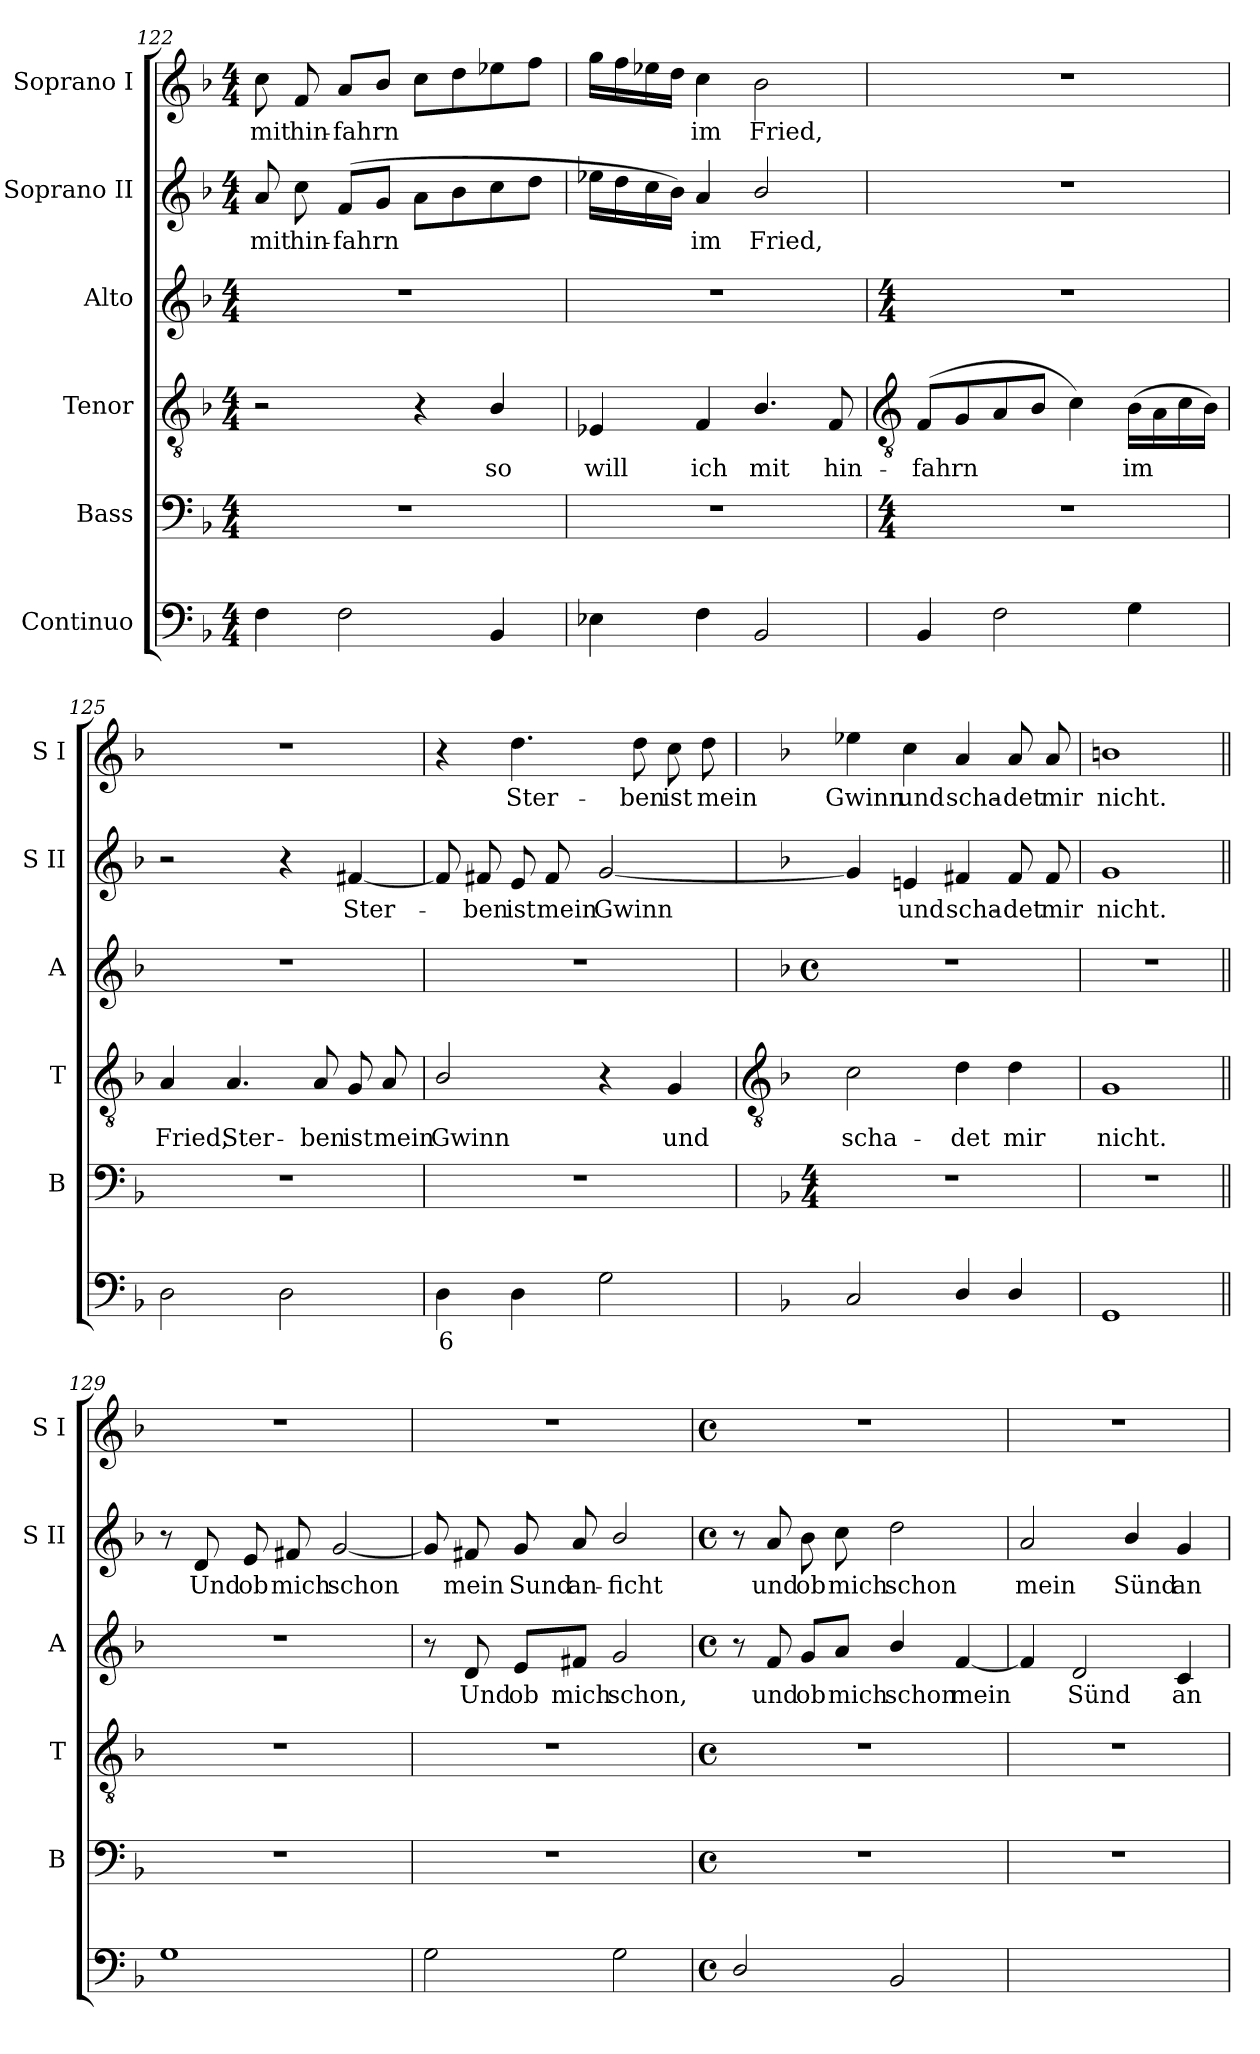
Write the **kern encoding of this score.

**kern	**text	**kern	**kern	**text	**kern	**text	**kern	**text	**kern	**text
*part6	*part6	*part5	*part4	*part4	*part3	*part3	*part2	*part2	*part1	*part1
*staff6	*staff6	*staff5	*staff4	*staff4	*staff3	*staff3	*staff2	*staff2	*staff1	*staff1
*I"Continuo	*	*I"Bass	*I"Tenor	*	*I"Alto	*	*I"Soprano II	*	*I"Soprano I	*
*	*	*I'B	*I'T	*	*I'A	*	*I'S II	*	*I'S I	*
*clefF4	*	*clefF4	*clefGv2	*	*clefG2	*	*clefG2	*	*clefG2	*
*k[b-]	*	*k[b-]	*k[b-]	*	*k[b-]	*	*k[b-]	*	*k[b-]	*
*F:	*	*F:	*F:	*	*F:	*	*F:	*	*F:	*
*M4/4	*	*M4/4	*M4/4	*	*M4/4	*	*M4/4	*	*M4/4	*
=122	=122	=122	=122	=122	=122	=122	=122	=122	=122	=122
!	!	!	!	!	!	!	!	!LO:LY:b	!	!LO:LY:b
4F	.	1r	2r	.	1r	.	8a	mit	8cc	mit
!	!	!	!	!	!	!	!	!LO:LY:b	!	!LO:LY:b
.	.	.	.	.	.	.	8cc	hin-	8f	hin-
!	!	!	!	!	!	!	!	!LO:LY:b	!	!LO:LY:b
2F	.	.	.	.	.	.	(>8fL	-fahrn	8aL	-fahrn
.	.	.	.	.	.	.	8gJ	.	8b-J	.
.	.	.	4r	.	.	.	8aL	.	8ccL	.
.	.	.	.	.	.	.	8b-	.	8dd	.
!	!	!	!	!LO:LY:b	!	!	!	!	!	!
4BB-	.	.	4B-/	so	.	.	8cc	.	8ee-X	.
.	.	.	.	.	.	.	8ddJ	.	8ffJ	.
=123	=123	=123	=123	=123	=123	=123	=123	=123	=123	=123
!	!	!	!	!LO:LY:b	!	!	!	!	!	!
4E-X	.	1r	4E-X	will	1r	.	16ee-XLL	.	16ggLL	.
.	.	.	.	.	.	.	16dd	.	16ff	.
.	.	.	.	.	.	.	16cc	.	16ee-X	.
.	.	.	.	.	.	.	16b-JJ)	.	16ddJJ	.
!	!	!	!	!LO:LY:b	!	!	!	!LO:LY:b	!	!LO:LY:b
4F	.	.	4F	ich	.	.	4a	im	4cc	im
!	!	!	!	!LO:LY:b	!	!	!	!LO:LY:b	!	!LO:LY:b
2BB-	.	.	4.B-/	mit	.	.	2b-/	Fried,	2b-	Fried,
!	!	!	!	!LO:LY:b	!	!	!	!	!	!
.	.	.	8F	hin-	.	.	.	.	.	.
!!LO:LB:g=z
=124	=124	=124	=124	=124	=124	=124	=124	=124	=124	=124
*	*	*	*clefGv2	*	*	*	*	*	*	*
*	*	*M4/4	*	*	*M4/4	*	*	*	*	*
!	!	!	!	!LO:LY:b	!	!	!	!	!	!
4BB-	.	1r	(<8FL	-fahrn	1r	.	1r	.	1r	.
.	.	.	8G	.	.	.	.	.	.	.
2F	.	.	8A	.	.	.	.	.	.	.
.	.	.	8B-J	.	.	.	.	.	.	.
.	.	.	4c)	.	.	.	.	.	.	.
!	!	!	!	!LO:LY:b	!	!	!	!	!	!
4G	.	.	(>16B-LL	im	.	.	.	.	.	.
.	.	.	16A	.	.	.	.	.	.	.
.	.	.	16c	.	.	.	.	.	.	.
.	.	.	16B-JJ)	.	.	.	.	.	.	.
=125	=125	=125	=125	=125	=125	=125	=125	=125	=125	=125
!	!	!	!	!LO:LY:b	!	!	!	!	!	!
2D	.	1r	4A	Fried,	1r	.	2r	.	1r	.
!	!	!	!	!LO:LY:b	!	!	!	!	!	!
.	.	.	4.A	Ster-	.	.	.	.	.	.
2D	.	.	.	.	.	.	4r	.	.	.
!	!	!	!	!LO:LY:b	!	!	!	!	!	!
.	.	.	8A	-ben	.	.	.	.	.	.
!	!	!	!	!LO:LY:b	!	!	!	!LO:LY:b	!	!
.	.	.	8G	ist	.	.	[4f#X	Ster-	.	.
!	!	!	!	!LO:LY:b	!	!	!	!	!	!
.	.	.	8A	mein	.	.	.	.	.	.
=126	=126	=126	=126	=126	=126	=126	=126	=126	=126	=126
!	!LO:LY:b	!	!	!LO:LY:b	!	!	!	!	!	!
4D	6	1r	2B-/	Gwinn	1r	.	8f#]	.	4r	.
!	!	!	!	!	!	!	!	!LO:LY:b	!	!
.	.	.	.	.	.	.	8f#	ben	.	.
!	!	!	!	!	!	!	!	!LO:LY:b	!	!LO:LY:b
4D	.	.	.	.	.	.	8e	ist	4.dd	Ster-
!	!	!	!	!	!	!	!	!LO:LY:b	!	!
.	.	.	.	.	.	.	8f#	mein	.	.
!	!	!	!	!	!	!	!	!LO:LY:b	!	!
2G	.	.	4r	.	.	.	[2g	Gwinn	.	.
!	!	!	!	!	!	!	!	!	!	!LO:LY:b
.	.	.	.	.	.	.	.	.	8dd	-ben
!	!	!	!	!LO:LY:b	!	!	!	!	!	!LO:LY:b
.	.	.	4G	und	.	.	.	.	8cc	ist
!	!	!	!	!	!	!	!	!	!	!LO:LY:b
.	.	.	.	.	.	.	.	.	8dd	mein
!!LO:LB:g=z
=127	=127	=127	=127	=127	=127	=127	=127	=127	=127	=127
*	*	*	*clefGv2	*	*	*	*	*	*	*
*	*	*	*	*	*k[b-]	*	*	*	*	*
*	*	*	*	*	*F:	*	*	*	*	*
*	*	*M4/4	*	*	*M4/4	*	*	*	*	*
*	*	*	*	*	*met(c)	*	*	*	*	*
!	!	!	!	!LO:LY:b	!	!	!	!	!	!LO:LY:b
2C	.	1r	2c	scha-	1r	.	4g]	.	4ee-X	Gwinn
!	!	!	!	!	!	!	!	!LO:LY:b	!	!LO:LY:b
.	.	.	.	.	.	.	4en	und	4cc	und
!	!	!	!	!LO:LY:b	!	!	!	!LO:LY:b	!	!LO:LY:b
4D/	.	.	4d	-det	.	.	4f#X	scha-	4a	scha-
!	!	!	!	!LO:LY:b	!	!	!	!LO:LY:b	!	!LO:LY:b
4D/	.	.	4d	mir	.	.	8f#	-det	8a	-det
!	!	!	!	!	!	!	!	!LO:LY:b	!	!LO:LY:b
.	.	.	.	.	.	.	8f#	mir	8a	mir
=128	=128	=128	=128	=128	=128	=128	=128	=128	=128	=128
!	!	!	!	!LO:LY:b	!	!	!	!LO:LY:b	!	!LO:LY:b
1GG	.	1r	1G	nicht.	1r	.	1g	nicht.	1bn	nicht.
=129||	=129||	=129||	=129||	=129||	=129||	=129||	=129||	=129||	=129||	=129||
1G	.	1r	1r	.	1r	.	8r	.	1r	.
!	!	!	!	!	!	!	!	!LO:LY:b	!	!
.	.	.	.	.	.	.	8d	Und	.	.
!	!	!	!	!	!	!	!	!LO:LY:b	!	!
.	.	.	.	.	.	.	8e	ob	.	.
!	!	!	!	!	!	!	!	!LO:LY:b	!	!
.	.	.	.	.	.	.	8f#X	mich	.	.
!	!	!	!	!	!	!	!	!LO:LY:b	!	!
.	.	.	.	.	.	.	[2g	schon	.	.
=130	=130	=130	=130	=130	=130	=130	=130	=130	=130	=130
2G	.	1r	1r	.	8r	.	8g]	.	1r	.
!	!	!	!	!	!	!LO:LY:b	!	!LO:LY:b	!	!
.	.	.	.	.	8d	Und	8f#X	mein	.	.
!	!	!	!	!	!	!LO:LY:b	!	!LO:LY:b	!	!
.	.	.	.	.	8e/L	ob	8g	Sund	.	.
!	!	!	!	!	!	!LO:LY:b	!	!LO:LY:b	!	!
.	.	.	.	.	8f#X/J	mich	8a	an-	.	.
!	!	!	!	!	!	!LO:LY:b	!	!LO:LY:b	!	!
2G	.	.	.	.	2g	schon,	2b-/	-ficht	.	.
!!LO:LB:g=z
=131	=131	=131	=131	=131	=131	=131	=131	=131	=131	=131
*M4/4	*	*M4/4	*M4/4	*	*M4/4	*	*M4/4	*	*M4/4	*
*met(c)	*	*met(c)	*met(c)	*	*met(c)	*	*met(c)	*	*met(c)	*
2D/	.	1r	1r	.	8r	.	8r	.	1r	.
!	!	!	!	!	!	!LO:LY:b	!	!LO:LY:b	!	!
.	.	.	.	.	8f	und	8a	und	.	.
!	!	!	!	!	!	!LO:LY:b	!	!LO:LY:b	!	!
.	.	.	.	.	8g/L	ob	8b-	ob	.	.
!	!	!	!	!	!	!LO:LY:b	!	!LO:LY:b	!	!
.	.	.	.	.	8a/J	mich	8cc	mich	.	.
!	!	!	!	!	!	!LO:LY:b	!	!LO:LY:b	!	!
2BB-	.	.	.	.	4b-/	schon	2dd	schon	.	.
!	!	!	!	!	!	!LO:LY:b	!	!	!	!
.	.	.	.	.	[4f	mein	.	.	.	.
=132	=132	=132	=132	=132	=132	=132	=132	=132	=132	=132
!	!LO:LY:b	!	!	!	!	!	!	!LO:LY:b	!	!
[4Fyy	5	1r	1r	.	4f]	.	2a	mein	1r	.
!	!LO:LY:b	!	!	!	!	!LO:LY:b	!	!	!	!
4Fyy]	6	.	.	.	2d	Sünd	.	.	.	.
!	!LO:LY:b	!	!	!	!	!	!	!LO:LY:b	!	!
[4E-Xyy	7	.	.	.	.	.	4b-/	Sünd	.	.
!	!LO:LY:b	!	!	!	!	!LO:LY:b	!	!LO:LY:b	!	!
4E-yy]	6	.	.	.	4c	an-	4g	an-	.	.
=	=	=	=	=	=	=	=	=	=	=
*-	*-	*-	*-	*-	*-	*-	*-	*-	*-	*-
